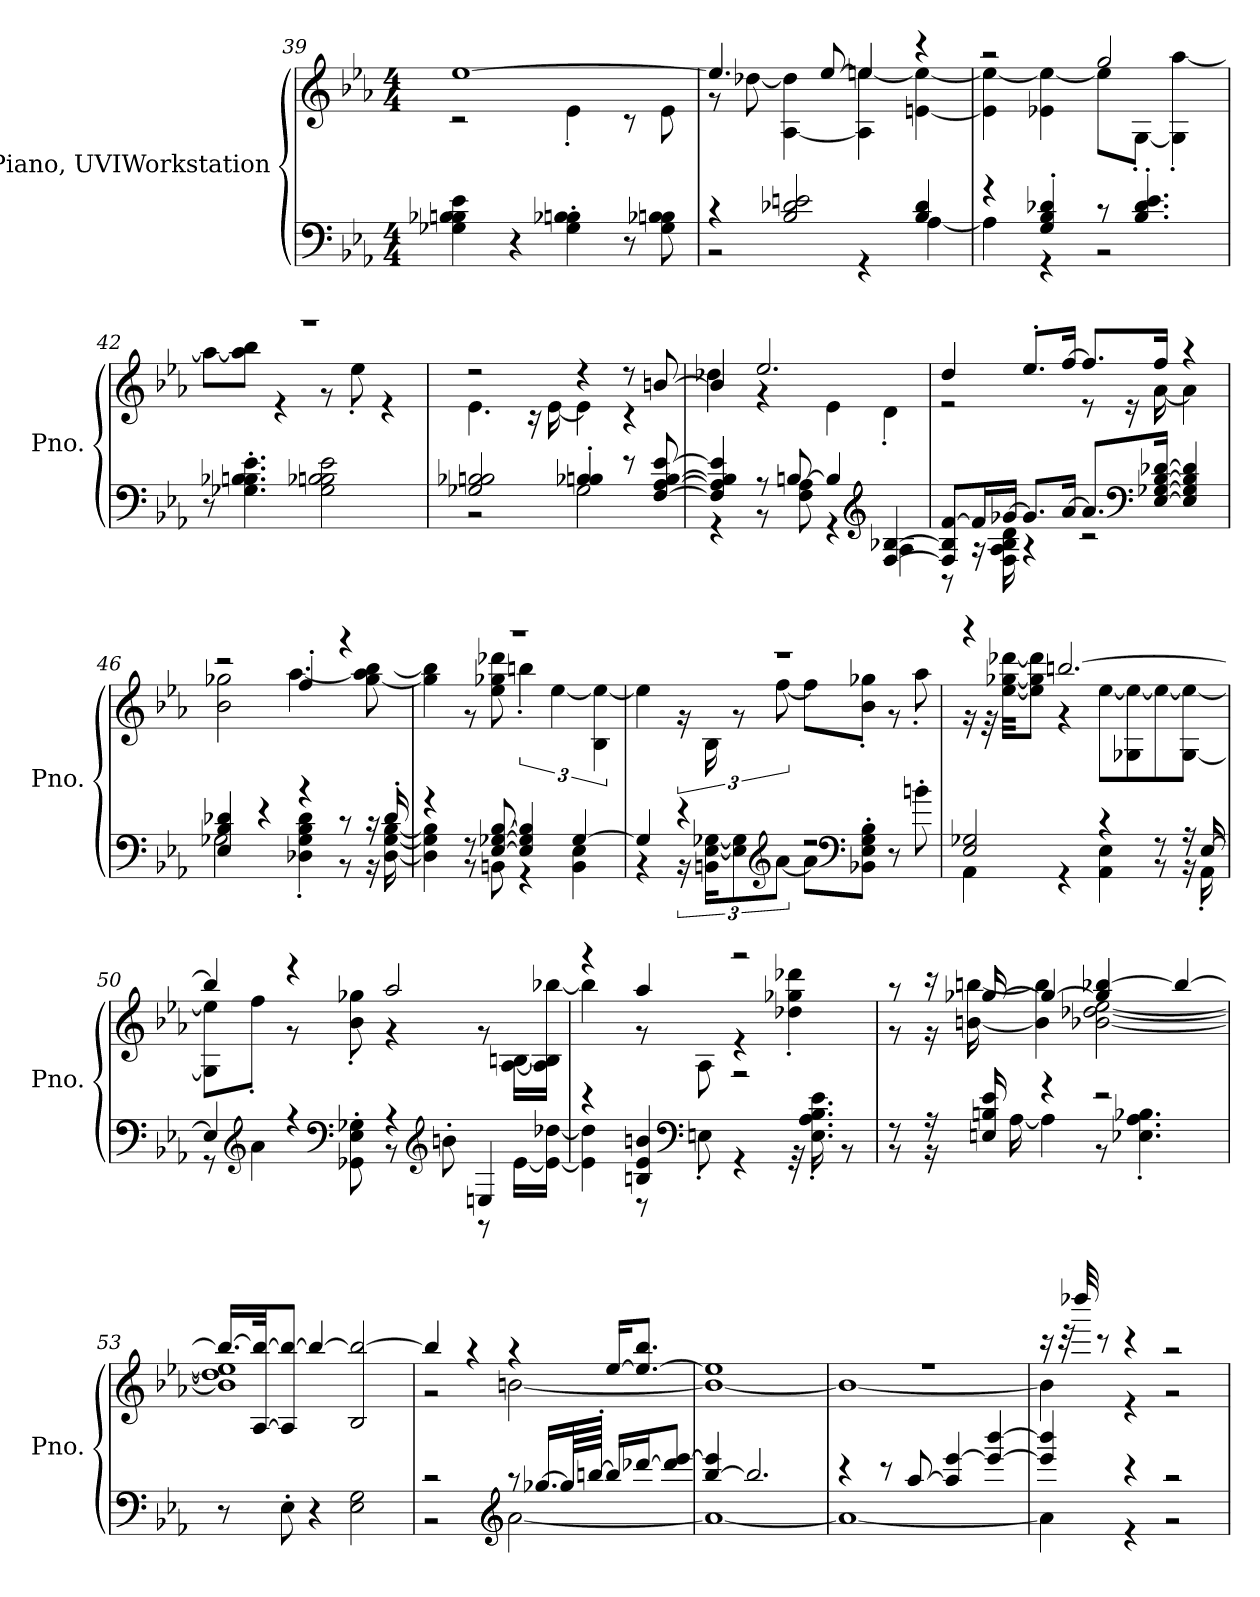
**kern	**kern
*part1	*part1
*staff2	*staff1
*I"Piano, UVIWorkstation	*
*I'Pno.	*
!!LO:LB:g=z
*clefF4	*clefG2
*k[b-e-a-]	*k[b-e-a-]
*M4/4	*M4/4
=39	=39
*	*^
4G-X\ 4B-X\ 4Bn\ 4e-\	[1ee-	2r
4r	.	.
4G-\' 4B-X\' 4Bn\'	.	4e-'\
8r	.	8r
8G-\ 8B-X\ 8Bn\	.	8e-\
=40	=40	=40
*^	*	*
4r	2r	4.ee-/]	8r
.	.	.	[8dd-X\
2B-/ 2d-X/ 2en/	.	.	[4A-\ 4dd-\]
.	.	[8ee-/	.
.	4r	4ee-/]	4A-\] [4een\
4B-/ 4d-/	[4A-\	4r	[4en\ 4ee\_
=41	=41	=41	=41
4r	4A-\]	2r	4e\] 4ee\_
4G/' 4B-/' 4d-X/'	4r	.	4e-X\ 4ee\_
8r	2r	2gg/	8ee\L]
4.B-/' 4.d-/' 4.e-/'	.	.	[8G'\J
.	.	.	4G\]' [4aa-\'
*v	*v	*	*
=42	=42	=42
8r	1r	8aa-\L_
4.G-X\' 4.B-X\' 4.Bn\' 4.e-\'	.	8aa-\] 8bb-\J
.	.	4r
2G-\ 2B-X\ 2Bn\ 2e-\	.	8r
.	.	8ee-'\
.	.	4r
!!LO:PB:g=z	!!
=43	=43	=43
*^	*	*
2G-X/ 2B-X/ 2Bn/	2r	2r	4.e-\
.	.	.	16r
.	.	.	[16e-\
4B-X/' 4Bn/'	2G-\	4r	4e-\]
8r	.	8r	4r
[8F/ [8A-/ [8B/ [8e-/	.	[8bn/	.
=44	=44	=44	=44
4F/] 4A-/] 4B/] 4e-/]	4r	4b/]	4dd-X\
8r	8r	2.ee-/	4r
[8Bn/	8F\ 8A-\	.	.
4B/]	4r	.	4e-\
*clefG2	*	*	*
[4F/ [4B-X/	4A-\	.	4d'\
=45	=45	=45	=45
8F/] 8B-/] [8f/L	8r	4dd/	2r
16f/L]	16r	.	.
[16g-X/JJ	16F\ 16A-\ 16B-\ 16d\	.	.
8.g-/L]	4r	8.ee-'/L	.
[16a-/Jk	.	[16ff/Jk	.
8.a-/L]	2r	8.ff/L]	8r
.	.	.	16r
*clefF4	*	*	*
[16E-/ [16G-X/ [16B-/ [16d-X/Jk	.	16ff/Jk	[16a-\
4E-/] 4G-/] 4B-/] 4d-/]	.	4r	4a-\]
=46	=46	=46	=46
4E-/ 4B-/ 4d-X/	2G-X\	2r	2b-\ 2gg-X\
4r	.	.	.
4r	4D-X\' 4G-\' 4B-\' 4d-\'	4ff'/	[4.aa-\
8r	8r	4r	.
16r	16r	.	[8gg-\ 8aa-\] [8bb-\
16d-'/	[16D-\ [16G-\ [16B-\	.	.
!!LO:LB:g=z	!!
=47	=47	=47	=47
4r	4D-\] 4G-\] 4B-\]	1r	4gg-\] 4bb-\]
8r	8r	.	8r
[8E-/ [8G-X/ [8B-/	8BBn\	.	8ee-\ 8gg-X\ 8ddd-X\
4E-/] 4G-/] 4B-/]	4r	.	6bbn'\
.	.	.	[6ee-\
[4G-/	4BB\ 4E-\	.	.
.	.	.	6B-\ 6ee-\_
=48	=48	=48	=48
4G-/]	4r	1r	4ee-\]
4r	24r	.	24r
.	24BBn\ [24E-\ [24G-X\KL	.	24B-\
.	12E-\] 12G-\]	.	12r
*clefG2	*	*	*
.	[12a-\J	.	[12ff\
2r	8a-\L]	.	8ff\L]
*clefF4	*	*	*
.	8BB-X\' 8E-\' 8G-\' 8B-\'J	.	8b-\' 8gg-X\'J
.	8r	.	8r
.	8bn'\	.	8aa-'\
=49	=49	=49	=49
2E-/ 2G-X/	4AA-\	4r	16r
.	.	.	32r
.	.	.	[32ee-\ [32gg-X\ [32ddd-X\KKL
.	.	.	8ee-\] 8gg-\] 8ddd-\]J
.	4r	[2.bbn/	4r
4r	4AA-\ 4E-\	.	[8ee-\L
.	.	.	8G-X\ 8ee-\_
8r	8r	.	8ee-\_
16r	16r	.	[8G-\ 8ee-\_J
[16E-/	16AA-'\	.	.
!!LO:LB:g=z	!!
=50	=50	=50	=50
4E-/]	8r	4bb/]	8G-\] 8ee-\]L
*clefG2	*	*	*
.	4a-\	.	8ff'\J
4r	.	4r	8r
*clefF4	*	*	*
.	8GG-X\' 8E-\' 8G-X\'	.	8b-\' 8gg-X\'
4r	8r	2aa-/	4r
*clefG2	*	*	*
.	8bn'\	.	.
4En/	8r	.	8r
.	[16e-\LL	.	[16A-\ [16Bn\LL
.	16e-\_ [16dd-X\JJ	.	16A-\] 16B\] [16bb-X\JJ
=51	=51	=51	=51
4r	4e-\] 4dd-\]	4r	4bb-\]
4Bn/ 4e-/ 4bn/	8r	4aa-/	8r
*clefF4	*	*	*
.	8En'\	.	8A-\
2r	4r	2r	4r
.	32r	.	4dd-X\' 4gg-X\' 4ddd-X\'
.	16.E\' 16.A-\' 16.B\' 16.e-\'	.	.
.	8r	.	.
=52	=52	=52	=52
8r	8r	8r	8r
16r	16r	16r	16r
16En/ 16Bn/ 16e-/	[16A-\	[16gg-X/	[16bn\ [16bbn\
4r	4A-\]	4gg-/_	4b\] 4bb\]
2r	8r	4gg-/] [4bb-X/	[2b-X\ [2dd-X\ [2ee-\
.	4.E-X\' 4.A-\' 4.B-X\'	.	.
.	.	4bb-/_	.
*v	*v	*	*
!!LO:LB:g=z	!!
=53	=53	=53
8r	16.bb-/LL_	1b-] 1dd-] 1ee-]
.	[32A-/ 32bb-/_JK	.
8E-'\	8A-/] 8bb-/_J	.
4r	4bb-/_	.
2E-\ 2G\	2B-/ 2bb-/_	.
=54	=54	=54
*^	*	*
2r	2r	4bb-/]	2r
.	.	4r	.
*clefG2	*	*	*
8r	[2a-\	4r	[2bn\
[16.gg-X/LL	.	.	.
64gg-/LL]	.	.	.
[64bbn'/JJJJ	.	.	.
16bb/LL]	.	[16ee-/KL	.
[16ddd-X/J	.	8.ee-/_ 8.bb-/J	.
8ddd-/] [8eee-/J	.	.	.
=55	=55	=55	=55
[4bb-/ 4eee-/]	1a-_	1ee-]	1b_
2.bb-/]	.	.	.
!!LO:LB:g=z	!!
=56	=56	=56	=56
4r	1a-_	1r	1b_
8r	.	.	.
[8aa-/	.	.	.
4aa-/] [4eee-/	.	.	.
4eee-/_ [4bbb-/	.	.	.
=57	=57	=57	=57
4eee-/] 4bbb-/]	4a-\]	16r	4b\]
.	.	32r	.
.	.	32dddd-X/	.
.	.	8r	.
4r	4r	4r	4r
2r	2r	2r	2r
*v	*v	*	*
*	*v	*v
=	=
*-	*-
